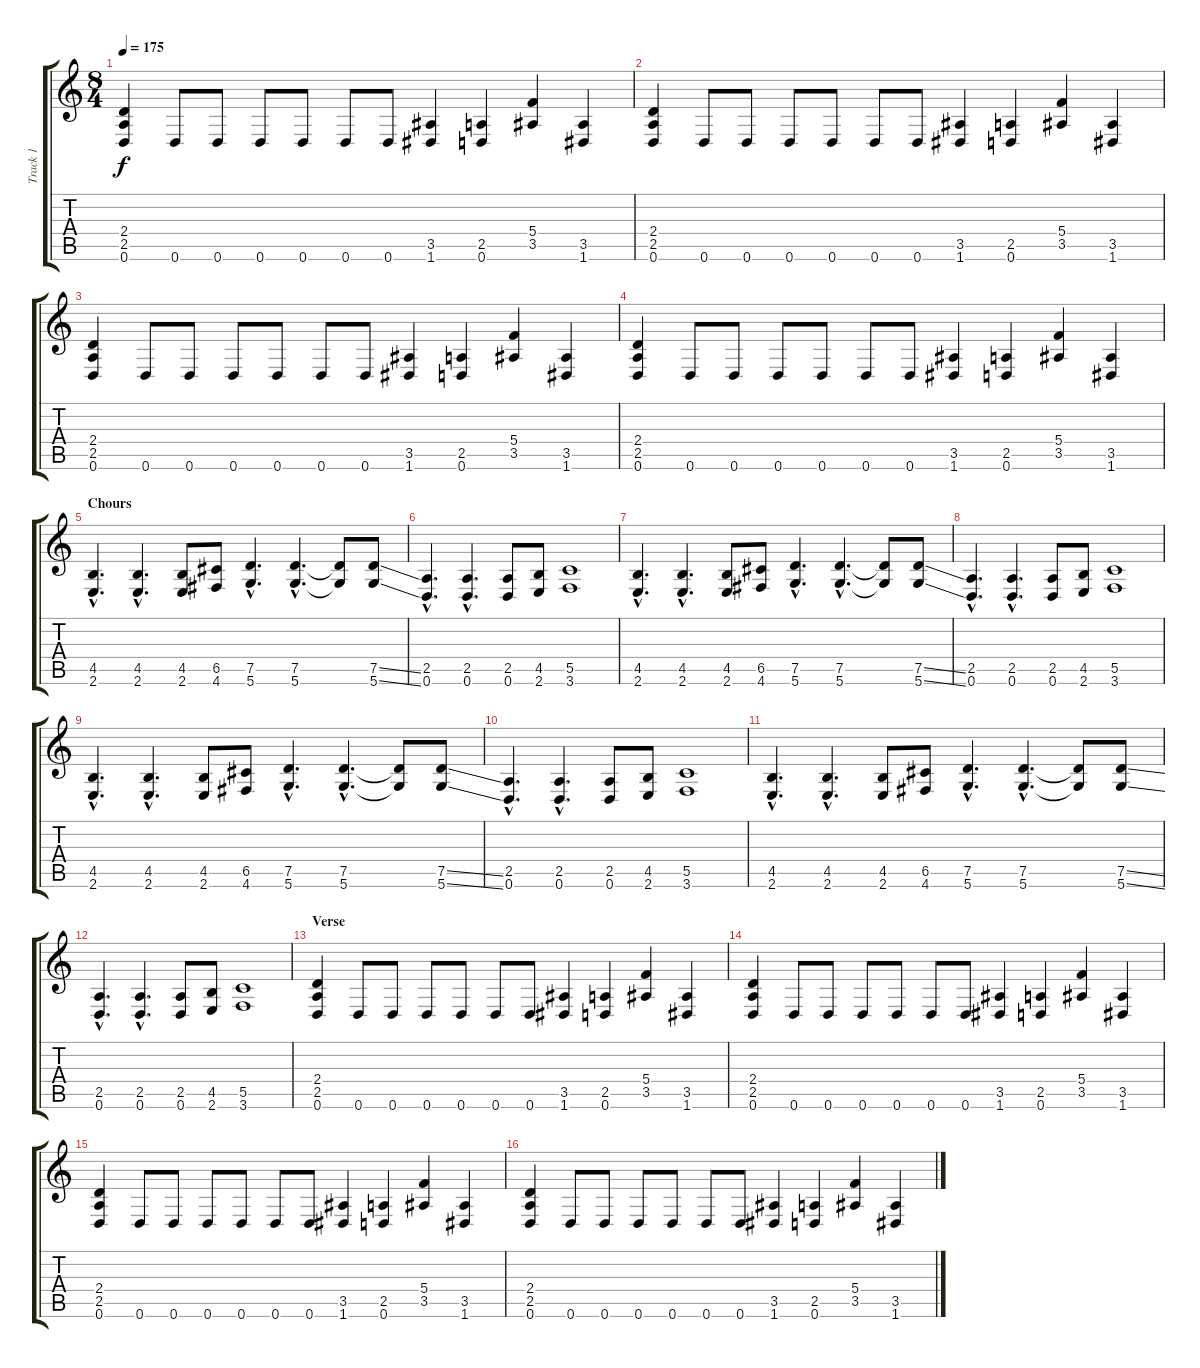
\track ("Track 1" "Track 1") {instrument distortionguitar}
\staff {score tabs}
\tuning (D4 A3 F3 C3 G2 D2) {hide}
\ts (8 4)
\tempo 175
\clef g2
\ks c
(2.4 2.5 0.6).4{dy f} 0.6.8 0.6.8 0.6.8 0.6.8 0.6.8 0.6.8 (3.5 1.6).4 (2.5 0.6).4 (5.4 3.5).4 (3.5 1.6).4 |
(2.4 2.5 0.6).4 0.6.8 0.6.8 0.6.8 0.6.8 0.6.8 0.6.8 (3.5 1.6).4 (2.5 0.6).4 (5.4 3.5).4 (3.5 1.6).4 |
(2.4 2.5 0.6).4 0.6.8 0.6.8 0.6.8 0.6.8 0.6.8 0.6.8 (3.5 1.6).4 (2.5 0.6).4 (5.4 3.5).4 (3.5 1.6).4 |
(2.4 2.5 0.6).4 0.6.8 0.6.8 0.6.8 0.6.8 0.6.8 0.6.8 (3.5 1.6).4 (2.5 0.6).4 (5.4 3.5).4 (3.5 1.6).4 |
\section ("" "Chours")
(4.5{hac} 2.6{hac}).4{d} (4.5{hac} 2.6{hac}).4{d} (4.5 2.6).8 (6.5 4.6).8 (7.5{hac} 5.6{hac}).4{d} (7.5{hac} 5.6{hac}).4{d} (7.5{t} 5.6{t}).8 (7.5{ss} 5.6{ss}).8 |
(2.5{hac} 0.6{hac}).4{d} (2.5{hac} 0.6{hac}).4{d} (2.5 0.6).8 (4.5 2.6).8 (5.5 3.6).1 |
(4.5{hac} 2.6{hac}).4{d} (4.5{hac} 2.6{hac}).4{d} (4.5 2.6).8 (6.5 4.6).8 (7.5{hac} 5.6{hac}).4{d} (7.5{hac} 5.6{hac}).4{d} (7.5{t} 5.6{t}).8 (7.5{ss} 5.6{ss}).8 |
(2.5{hac} 0.6{hac}).4{d} (2.5{hac} 0.6{hac}).4{d} (2.5 0.6).8 (4.5 2.6).8 (5.5 3.6).1 |
(4.5{hac} 2.6{hac}).4{d} (4.5{hac} 2.6{hac}).4{d} (4.5 2.6).8 (6.5 4.6).8 (7.5{hac} 5.6{hac}).4{d} (7.5{hac} 5.6{hac}).4{d} (7.5{t} 5.6{t}).8 (7.5{ss} 5.6{ss}).8 |
(2.5{hac} 0.6{hac}).4{d} (2.5{hac} 0.6{hac}).4{d} (2.5 0.6).8 (4.5 2.6).8 (5.5 3.6).1 |
(4.5{hac} 2.6{hac}).4{d} (4.5{hac} 2.6{hac}).4{d} (4.5 2.6).8 (6.5 4.6).8 (7.5{hac} 5.6{hac}).4{d} (7.5{hac} 5.6{hac}).4{d} (7.5{t} 5.6{t}).8 (7.5{ss} 5.6{ss}).8 |
(2.5{hac} 0.6{hac}).4{d} (2.5{hac} 0.6{hac}).4{d} (2.5 0.6).8 (4.5 2.6).8 (5.5 3.6).1 |
\section ("" "Verse")
(2.4 2.5 0.6).4 0.6.8 0.6.8 0.6.8 0.6.8 0.6.8 0.6.8 (3.5 1.6).4 (2.5 0.6).4 (5.4 3.5).4 (3.5 1.6).4 |
(2.4 2.5 0.6).4 0.6.8 0.6.8 0.6.8 0.6.8 0.6.8 0.6.8 (3.5 1.6).4 (2.5 0.6).4 (5.4 3.5).4 (3.5 1.6).4 |
(2.4 2.5 0.6).4 0.6.8 0.6.8 0.6.8 0.6.8 0.6.8 0.6.8 (3.5 1.6).4 (2.5 0.6).4 (5.4 3.5).4 (3.5 1.6).4 |
(2.4 2.5 0.6).4 0.6.8 0.6.8 0.6.8 0.6.8 0.6.8 0.6.8 (3.5 1.6).4 (2.5 0.6).4 (5.4 3.5).4 (3.5 1.6).4
